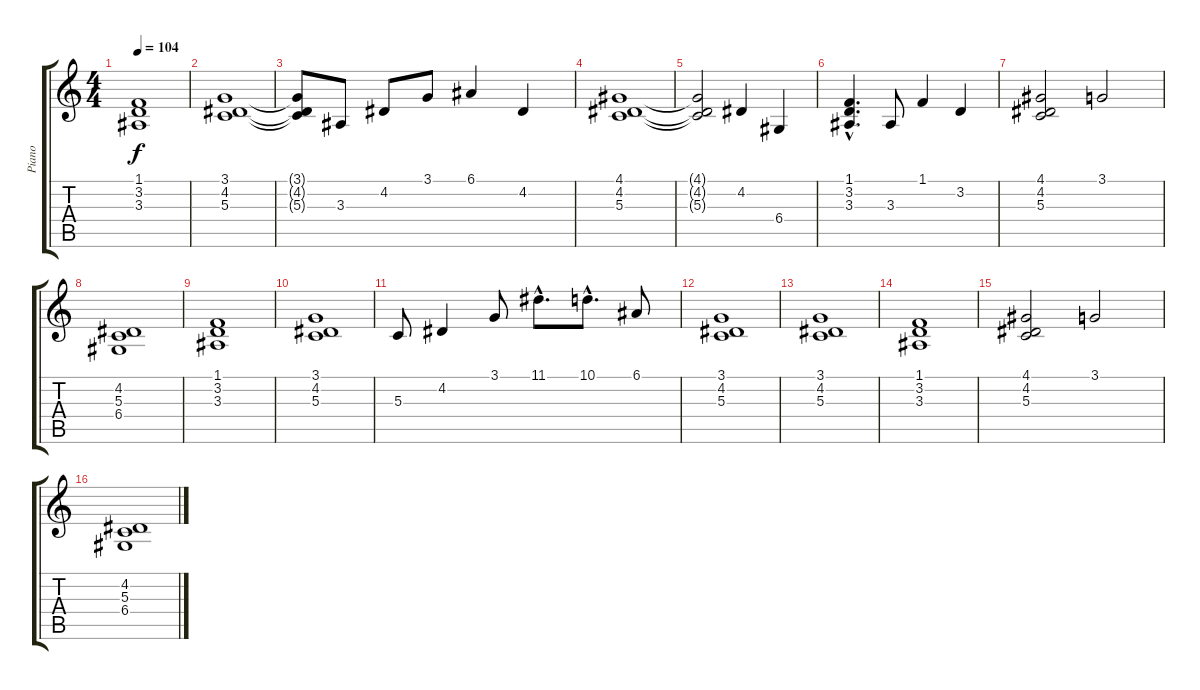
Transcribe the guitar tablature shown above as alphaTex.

\track ("Piano" "Piano") {instrument acousticgrandpiano}
\staff {score tabs}
\tuning (E4 B3 G3 D3 A2 E2) {hide}
\ts (4 4)
\tempo 104
\clef g2
\ks c
(1.1 3.2 3.3).1{dy f} |
(3.1 4.2 5.3).1 |
(3.1{t} 4.2{t} 5.3{t}).8 3.3.8 4.2.8 3.1.8 6.1.4 4.2.4 |
(4.1 4.2 5.3).1 |
(4.1{t} 4.2{t} 5.3{t}).2 4.2.4 6.4.4 |
(1.1{hac} 3.2{hac} 3.3{hac}).4{d} 3.3.8 1.1.4 3.2.4 |
(4.1 4.2 5.3).2 3.1.2 |
(4.2 5.3 6.4).1 |
(1.1 3.2 3.3).1 |
(3.1 4.2 5.3).1 |
5.3.8 4.2.4 3.1.8 11.1{hac}.8{d} 10.1{hac}.8{d} 6.1.8 |
(3.1 4.2 5.3).1 |
(3.1 4.2 5.3).1 |
(1.1 3.2 3.3).1 |
(4.1 4.2 5.3).2 3.1.2 |
(4.2 5.3 6.4).1
